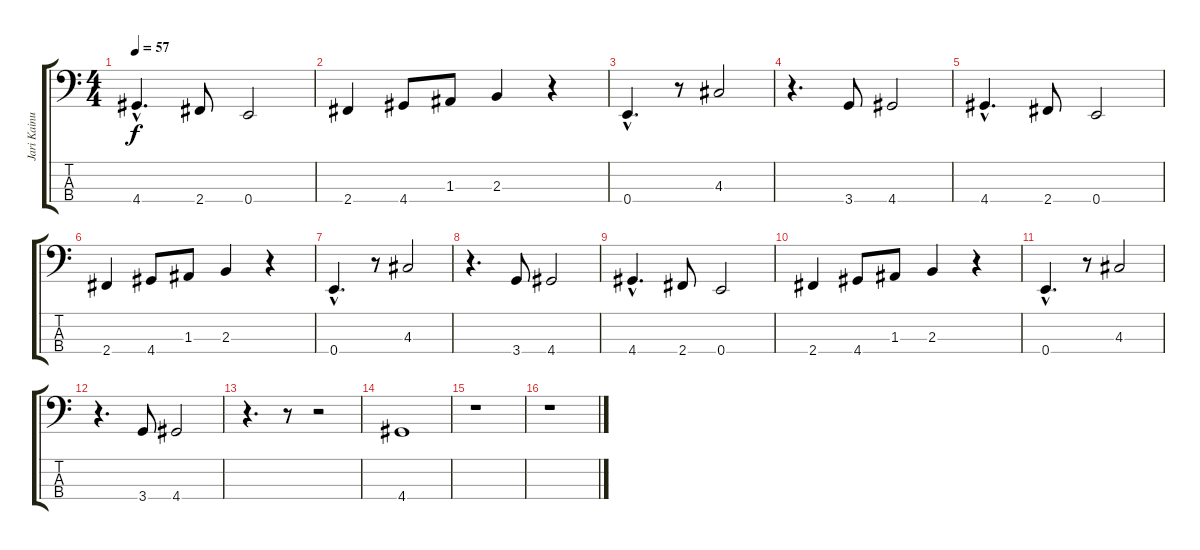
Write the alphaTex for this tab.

\track ("Jari Kainulainen" "Jari Kainu") {instrument electricbassfinger}
\staff {score tabs}
\tuning (G2 D2 A1 E1) {hide}
\ts (4 4)
\tempo 57
\clef f4
\ks c
4.4{hac}.4{d dy f} 2.4.8 0.4.2 |
2.4.4 4.4.8 1.3.8 2.3.4 r.4 |
0.4{hac}.4{d} r.8 4.3.2 |
r.4{d} 3.4.8 4.4.2 |
4.4{hac}.4{d} 2.4.8 0.4.2 |
2.4.4 4.4.8 1.3.8 2.3.4 r.4 |
0.4{hac}.4{d} r.8 4.3.2 |
r.4{d} 3.4.8 4.4.2 |
4.4{hac}.4{d} 2.4.8 0.4.2 |
2.4.4 4.4.8 1.3.8 2.3.4 r.4 |
0.4{hac}.4{d} r.8 4.3.2 |
r.4{d} 3.4.8 4.4.2 |
r.4{d} r.8 r.2 |
4.4.1 |
r.1 |
r.1
